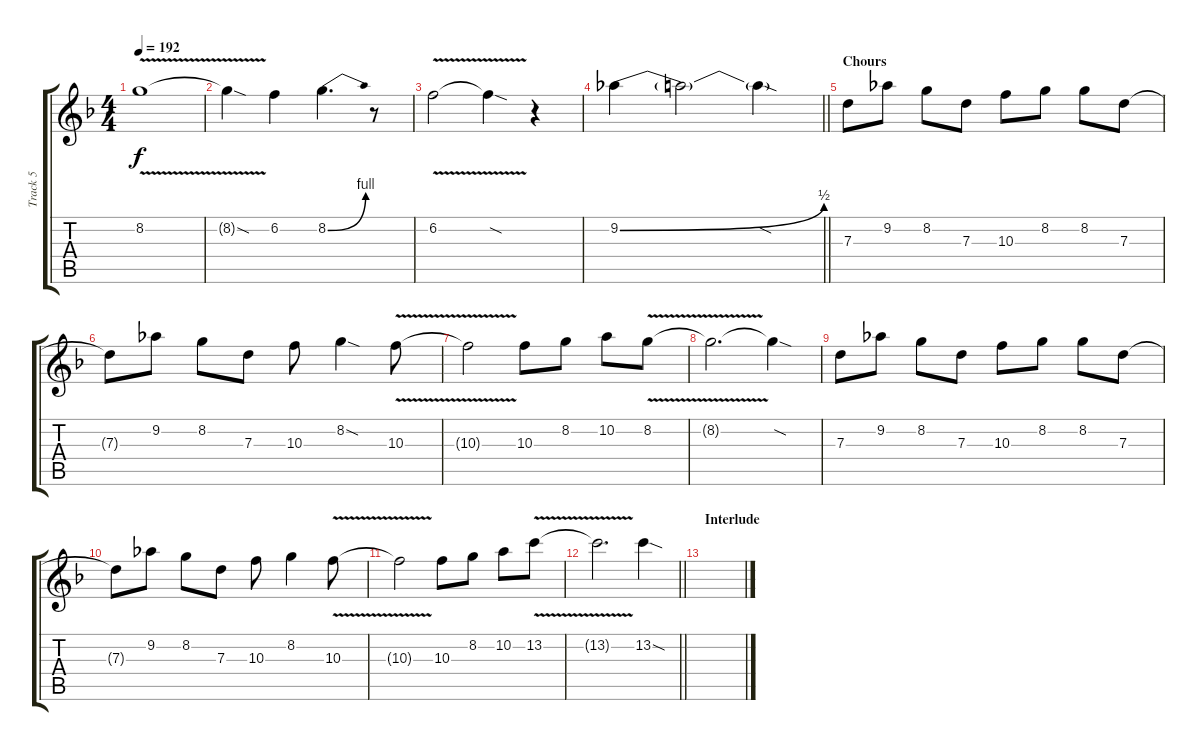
\track ("Track 5" "Track 5") {instrument distortionguitar}
\staff {score tabs}
\tuning (E4 B3 G3 D3 A2 D2) {hide}
\ts (4 4)
\tempo 192
\clef g2
\ks f
8.2{v}.1{dy f} |
8.2{sod t}.4 6.2.4 8.2{be (bend 0 0 60 4)}.4{d} r.8 |
6.2{v}.2 6.2{sod t}.4 r.4 |
\barLineRight lightlight
9.2{be (bend 0 0 60 2)}.4 9.2{t}.2 9.2{sod t}.4 |
\section ("" "Chours")
7.3.8 9.2.8 8.2.8 7.3.8 10.3.8 8.2.8 8.2.8 7.3.8 |
7.3{t}.8 9.2.8 8.2.8 7.3.8 10.3.8 8.2{sod}.4 10.3{v}.8 |
10.3{t}.2 10.3.8 8.2.8 10.2.8 8.2{v}.8 |
8.2{t}.2{d} 8.2{sod t}.4 |
7.3.8 9.2.8 8.2.8 7.3.8 10.3.8 8.2.8 8.2.8 7.3.8 |
7.3{t}.8 9.2.8 8.2.8 7.3.8 10.3.8 8.2.4 10.3{v}.8 |
10.3{t}.2 10.3.8 8.2.8 10.2.8 13.2{v}.8 |
\barLineRight lightlight
13.2{t}.2{d} 13.2{sod}.4 |
\section ("" "Interlude")
